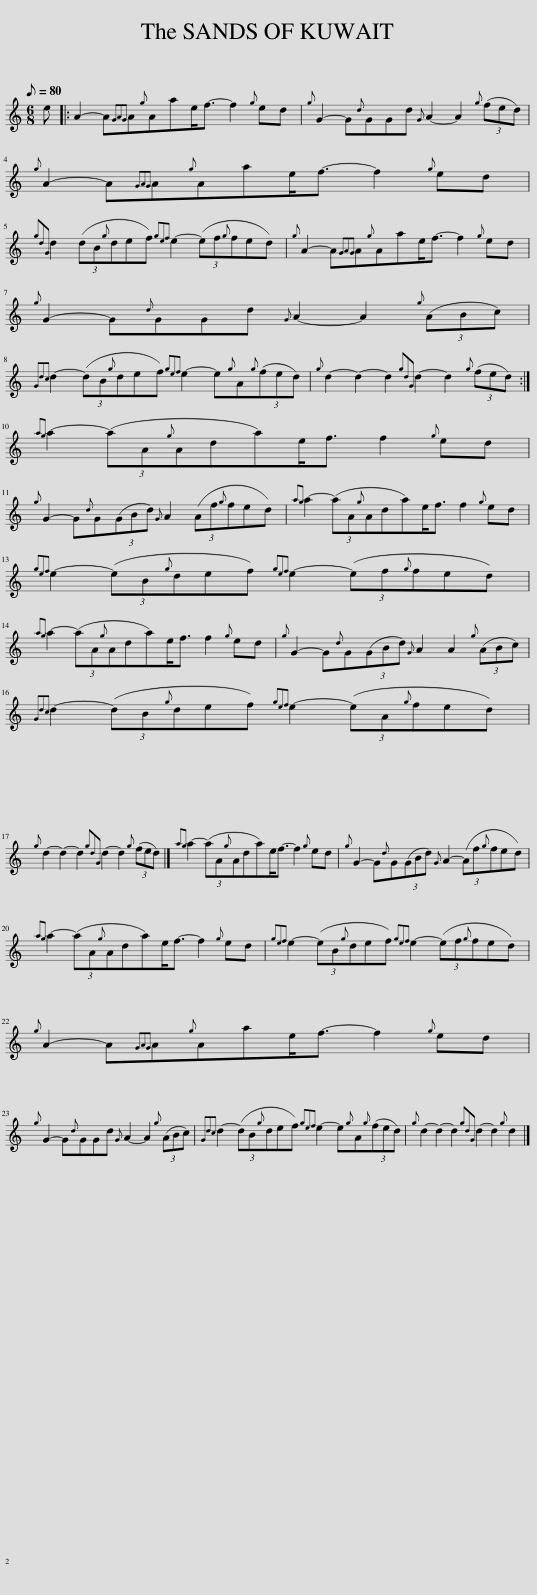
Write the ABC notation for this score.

X:1
L:1/8
Q:1/8=80
M:6/8
I:linebreak $
K:C
V:1 treble
V:1
 e |: A2- A{GAG}A{g}Aae<f- f2{g} ed |{g} G2- G{d}GGd{G} A2- A2{g} (3(fed) |${g} A2- A{GAG}A{g}Aae<f- f2{g} ed |${gdG} d2 (3(dB{g}def){gef} e2- (3(ef{g}fed) | %5
{g} A2- A{GAG}A{g}Aae<f- f2{g} ed |${g} G2- G{d}GGd{G} A2- A2{g} (3(ABc) |${Gdc} d2- (3(dB{g}def){gef} e2- e{g}A{g}(3(fed) |{g} d2- d2- d2{gdG} d2- d2{g} (3(fed) :|${ag} a2- (3(aA{g}Ada)e<f f2{g} ed |$ %10
{g} G2- G{d}G(3(GBd){G} A2 (3(Af{g}fed) |{ag} a2- (3(aA{g}Ada)e<f f2{g} ed |${gef} e2- (3(eB{g}def){gef} e2- (3(ef{g}fed) |${ag} a2- (3(aA{g}Ada)e<f f2{g} ed |{g} G2- G{d}G(3(GBd){G} A2 A2{g} (3(ABc) |$ %15
{Gdc} d2- (3(dB{g}def){gef} e2- (3(eA{g}fed) |${g} d2- d2- d2{gdG} d2- d2{g} (3(fed) |]{ag} a2- (3(aA{g}Ada)e<f- f2{g} ed |{g} G2- G{d}G(3(GBd){G} A2- (3(Af{g}fed) |${ag} a2- (3(aA{g}Ada)e<f- f2{g} ed | %20
{gef} e2- (3(eB{g}def){gef} e2- (3(ef{g}fed) |${g} A2- A{GAG}A{g}Aae<f- f2{g} ed |${g} G2- G{d}GGd{G} A2- A2{g} (3(ABc) |{Gdc} d2- (3(dB{g}def){gef} e2- e{g}A{g}(3(fed) |{g} d2- d2- d2{gdG} d2- d2{g} d2 |] %25
